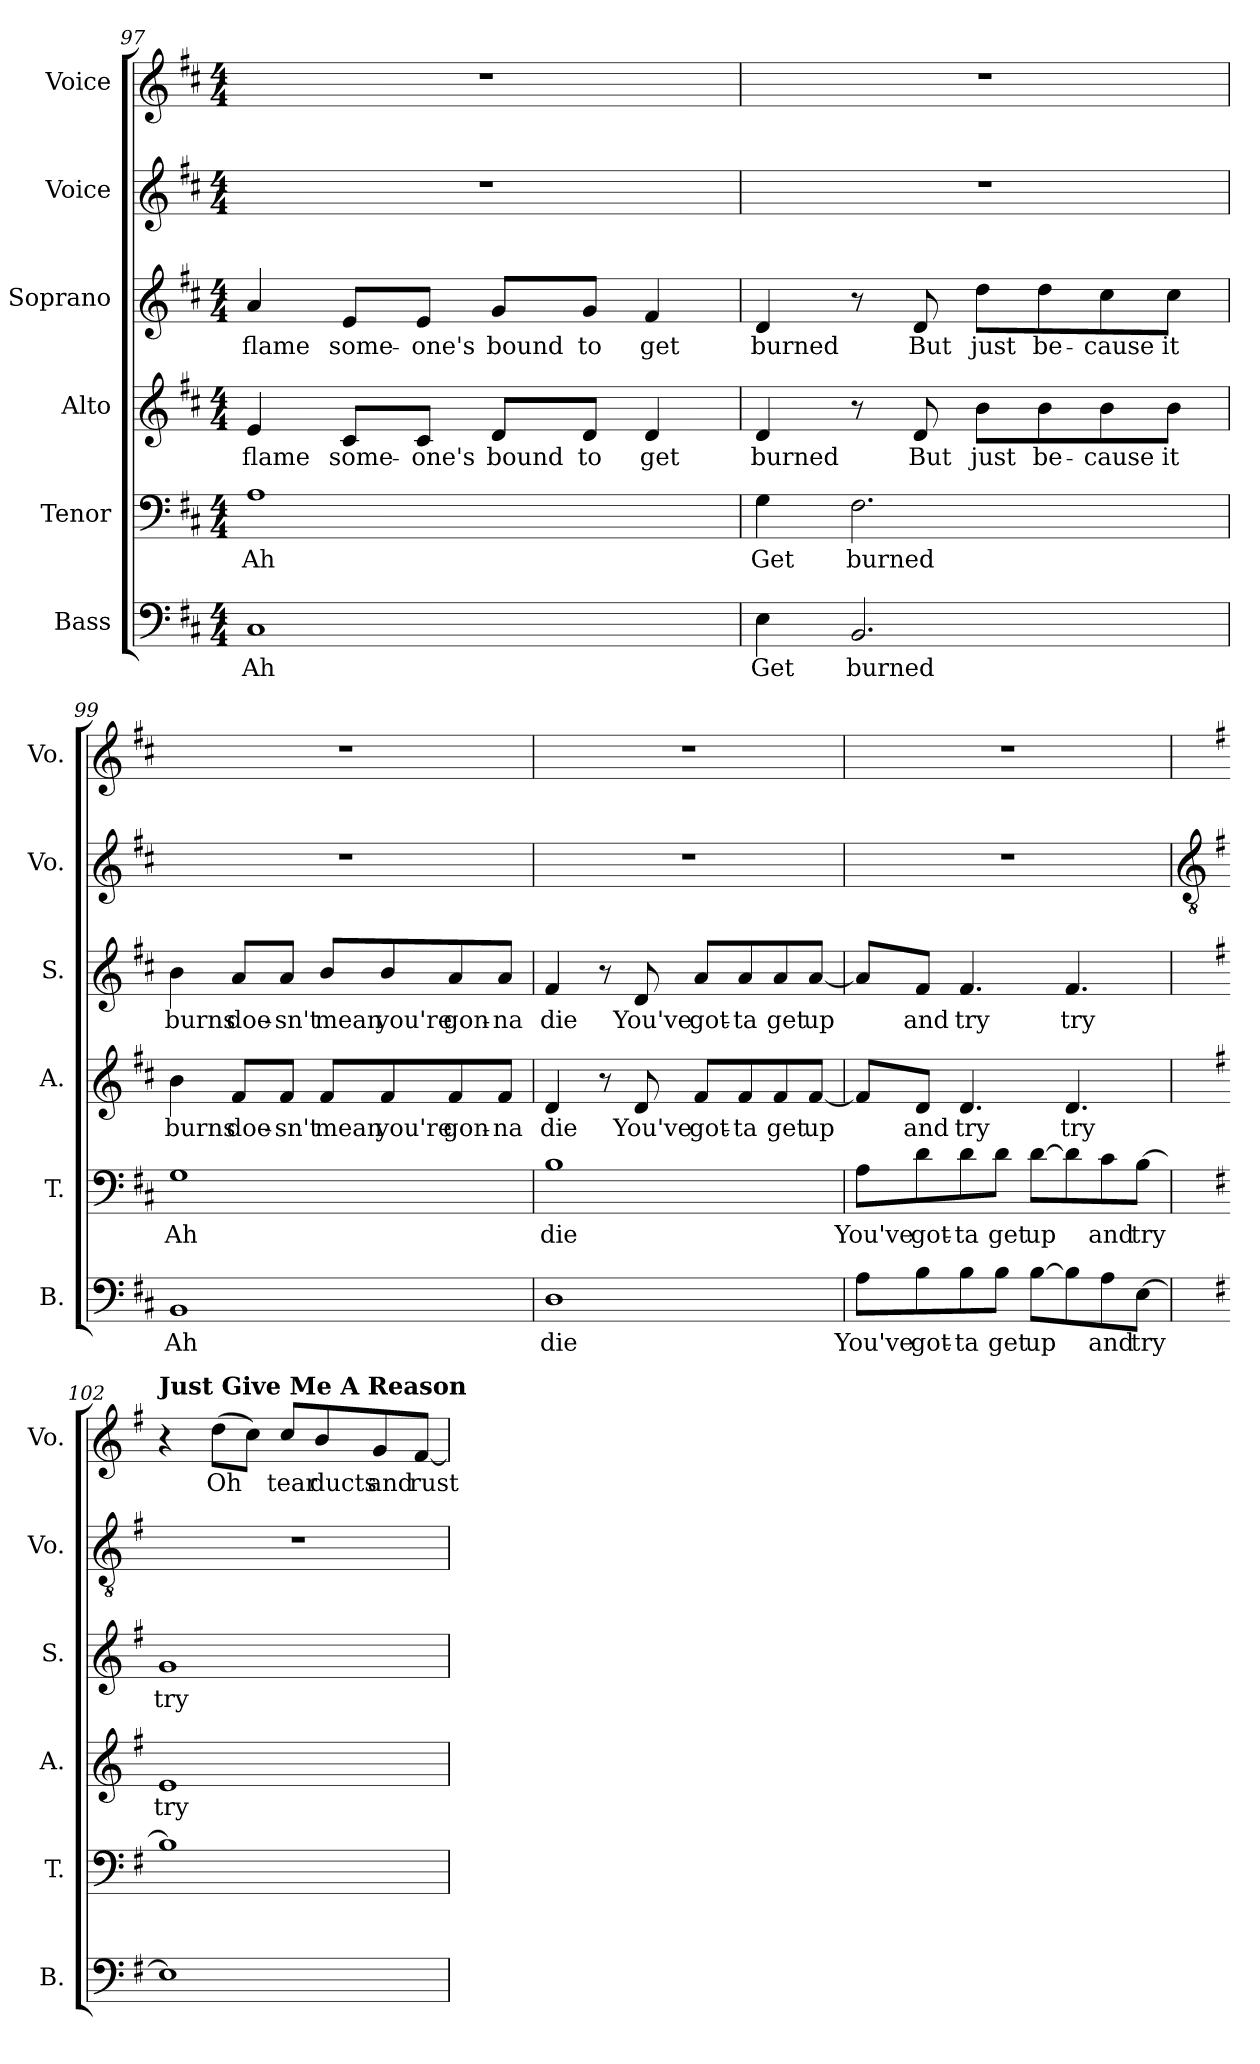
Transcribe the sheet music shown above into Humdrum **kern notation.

**kern	**text	**kern	**text	**kern	**text	**kern	**text	**kern	**kern	**text
*part6	*part6	*part5	*part5	*part4	*part4	*part3	*part3	*part2	*part1	*part1
*staff6	*staff6	*staff5	*staff5	*staff4	*staff4	*staff3	*staff3	*staff2	*staff1	*staff1
*I"Bass	*	*I"Tenor	*	*I"Alto	*	*I"Soprano	*	*I"Voice	*I"Voice	*
*I'B.	*	*I'T.	*	*I'A.	*	*I'S.	*	*I'Vo.	*I'Vo.	*
!!LO:LB:g=z
*clefF4	*	*clefF4	*	*clefG2	*	*clefG2	*	*clefG2	*clefG2	*
*k[f#c#]	*	*k[f#c#]	*	*k[f#c#]	*	*k[f#c#]	*	*k[f#c#]	*k[f#c#]	*
*M4/4	*	*M4/4	*	*M4/4	*	*M4/4	*	*M4/4	*M4/4	*
=97	=97	=97	=97	=97	=97	=97	=97	=97	=97	=97
1C#	Ah	1A	Ah	4e/	flame	4a/	flame	1r	1r	.
.	.	.	.	8c#/L	some-	8e/L	some-	.	.	.
.	.	.	.	8c#/J	-one's	8e/J	-one's	.	.	.
.	.	.	.	8d/L	bound	8g/L	bound	.	.	.
.	.	.	.	8d/J	to	8g/J	to	.	.	.
.	.	.	.	4d/	get	4f#/	get	.	.	.
=98	=98	=98	=98	=98	=98	=98	=98	=98	=98	=98
4E\	Get	4G\	Get	4d/	burned	4d/	burned	1r	1r	.
2.BB/	burned	2.F#\	burned	8r	.	8r	.	.	.	.
.	.	.	.	8d/	But	8d/	But	.	.	.
.	.	.	.	8b\L	just	8dd\L	just	.	.	.
.	.	.	.	8b\	be-	8dd\	be-	.	.	.
.	.	.	.	8b\	-cause	8cc#\	-cause	.	.	.
.	.	.	.	8b\J	it	8cc#\J	it	.	.	.
=99	=99	=99	=99	=99	=99	=99	=99	=99	=99	=99
1BB	Ah	1G	Ah	4b\	burns	4b\	burns	1r	1r	.
.	.	.	.	8f#/L	doe-	8a/L	doe-	.	.	.
.	.	.	.	8f#/J	-sn't	8a/J	-sn't	.	.	.
.	.	.	.	8f#/L	mean	8b/L	mean	.	.	.
.	.	.	.	8f#/	you're	8b/	you're	.	.	.
.	.	.	.	8f#/	gon-	8a/	gon-	.	.	.
.	.	.	.	8f#/J	-na	8a/J	-na	.	.	.
!!LO:PB:g=z
=100	=100	=100	=100	=100	=100	=100	=100	=100	=100	=100
1D	die	1B	-die	4d/	die	4f#/	die	1r	1r	.
.	.	.	.	8r	.	8r	.	.	.	.
.	.	.	.	8d/	You've	8d/	You've	.	.	.
.	.	.	.	8f#/L	got-	8a/L	got-	.	.	.
.	.	.	.	8f#/	-ta	8a/	-ta	.	.	.
.	.	.	.	8f#/	get	8a/	get	.	.	.
.	.	.	.	[8f#/J	up	[8a/J	up	.	.	.
=101	=101	=101	=101	=101	=101	=101	=101	=101	=101	=101
8A\L	You've	8A\L	You've	8f#/L]	.	8a/L]	.	1r	1r	.
8B\	got-	8d\	got-	8d/J	and	8f#/J	and	.	.	.
8B\	-ta	8d\	-ta	4.d/	try	4.f#/	try	.	.	.
8B\J	get	8d\J	get	.	.	.	.	.	.	.
[8B\L	up	[8d\L	up	.	.	.	.	.	.	.
8B\]	.	8d\]	.	4.d/	try	4.f#/	try	.	.	.
8A\	and	8c#\	and	.	.	.	.	.	.	.
[8E\J	try	[8B\J	try	.	.	.	.	.	.	.
=102	=102	=102	=102	=102	=102	=102	=102	=102	=102	=102
*	*	*	*	*	*	*	*	*clefGv2	*	*
*k[f#]	*	*k[f#]	*	*k[f#]	*	*k[f#]	*	*k[f#]	*k[f#]	*
*	*	*	*	*	*	*	*	*	*MM94	*
!	!	!	!	!	!	!	!	!	!LO:TX:a:B:t=Just Give Me A Reason	!
1E]	.	1B]	.	1e	try	1g	try	1r	4r	.
.	.	.	.	.	.	.	.	.	(8dd\L	Oh
.	.	.	.	.	.	.	.	.	8cc\J)	.
.	.	.	.	.	.	.	.	.	8cc/L	tear
.	.	.	.	.	.	.	.	.	8b/	ducts
.	.	.	.	.	.	.	.	.	8g/	and
.	.	.	.	.	.	.	.	.	[8f#/J	rust
=	=	=	=	=	=	=	=	=	=	=
*-	*-	*-	*-	*-	*-	*-	*-	*-	*-	*-
